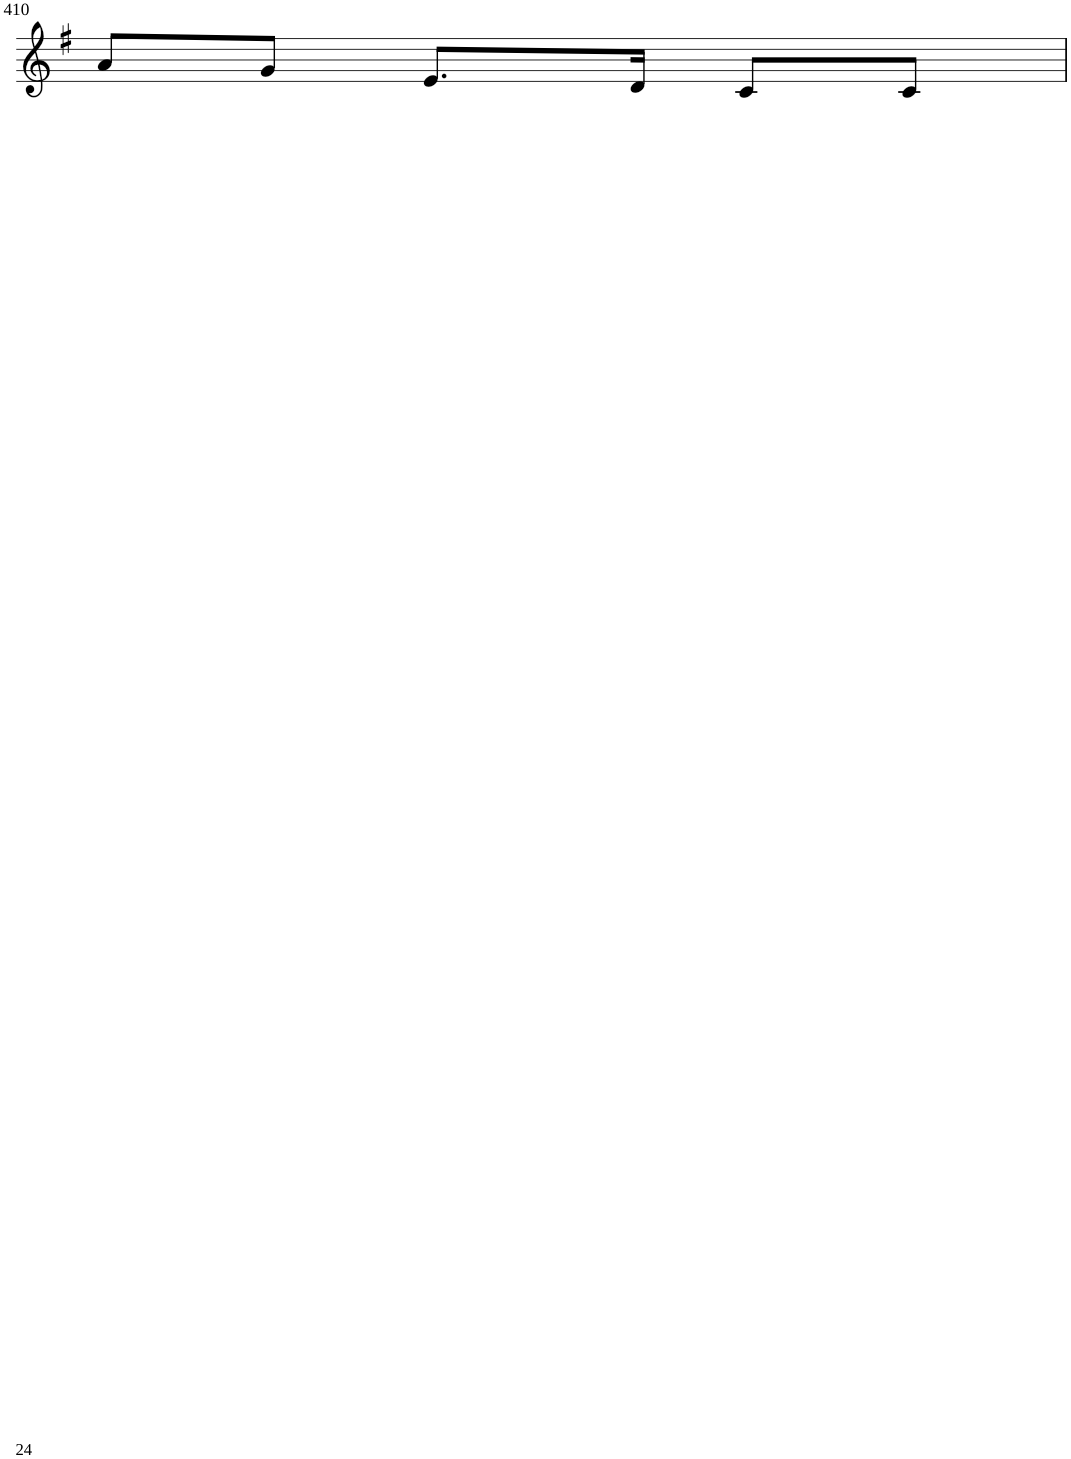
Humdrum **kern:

**kern
*part1
*staff1
*I"Violin
!!LO:PB:g=z
*clefG2
*k[f#]
*G:
*M3/4
=410
8a/L
8g/J
8.e/L
16d/Jk
8c/L
8c/J
=
*-
